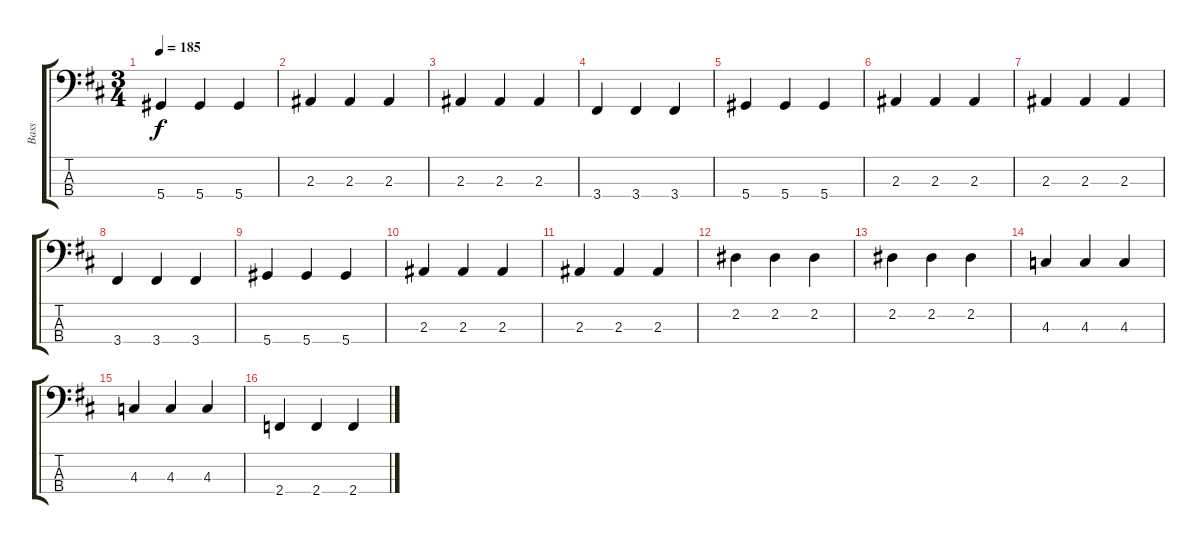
\track ("Bass" "Bass") {instrument electricbassfinger}
\staff {score tabs}
\tuning (Gb2 Db2 Ab1 Eb1) {hide}
\ts (3 4)
\tempo 185
\clef f4
\ks d
5.4.4{dy f} 5.4.4 5.4.4 |
2.3.4 2.3.4 2.3.4 |
2.3.4 2.3.4 2.3.4 |
3.4.4 3.4.4 3.4.4 |
5.4.4 5.4.4 5.4.4 |
2.3.4 2.3.4 2.3.4 |
2.3.4 2.3.4 2.3.4 |
3.4.4 3.4.4 3.4.4 |
5.4.4 5.4.4 5.4.4 |
2.3.4 2.3.4 2.3.4 |
2.3.4 2.3.4 2.3.4 |
2.2.4 2.2.4 2.2.4 |
2.2.4 2.2.4 2.2.4 |
4.3.4 4.3.4 4.3.4 |
4.3.4 4.3.4 4.3.4 |
2.4.4 2.4.4 2.4.4
